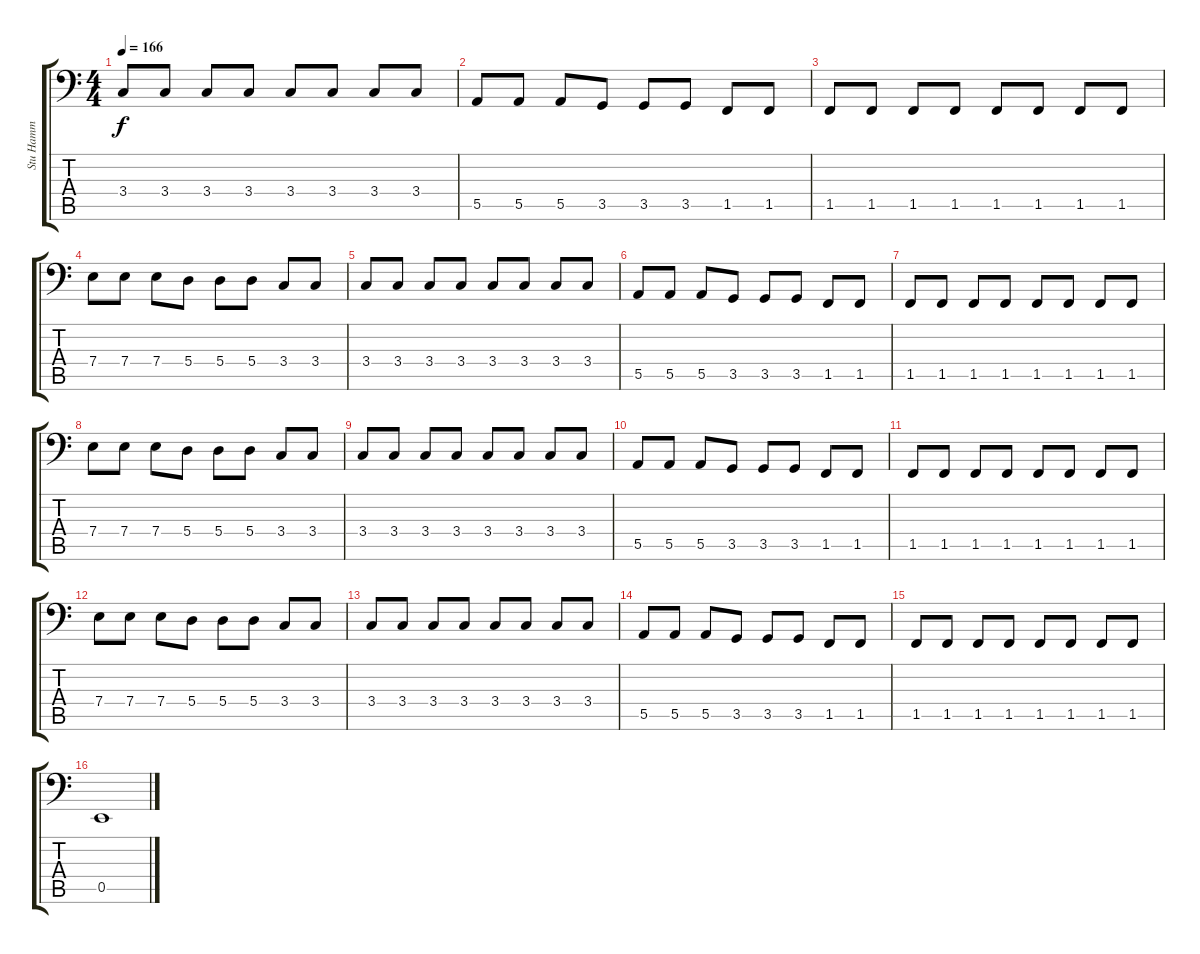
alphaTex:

\track ("Stu Hamm" "Stu Hamm") {instrument electricbassfinger}
\staff {score tabs}
\tuning (B2 G2 D2 A1 E1 D1) {hide}
\ts (4 4)
\tempo 166
\clef f4
\ks c
3.4.8{dy f} 3.4.8 3.4.8 3.4.8 3.4.8 3.4.8 3.4.8 3.4.8 |
5.5.8 5.5.8 5.5.8 3.5.8 3.5.8 3.5.8 1.5.8 1.5.8 |
1.5.8 1.5.8 1.5.8 1.5.8 1.5.8 1.5.8 1.5.8 1.5.8 |
7.4.8 7.4.8 7.4.8 5.4.8 5.4.8 5.4.8 3.4.8 3.4.8 |
3.4.8 3.4.8 3.4.8 3.4.8 3.4.8 3.4.8 3.4.8 3.4.8 |
5.5.8 5.5.8 5.5.8 3.5.8 3.5.8 3.5.8 1.5.8 1.5.8 |
1.5.8 1.5.8 1.5.8 1.5.8 1.5.8 1.5.8 1.5.8 1.5.8 |
7.4.8 7.4.8 7.4.8 5.4.8 5.4.8 5.4.8 3.4.8 3.4.8 |
3.4.8 3.4.8 3.4.8 3.4.8 3.4.8 3.4.8 3.4.8 3.4.8 |
5.5.8 5.5.8 5.5.8 3.5.8 3.5.8 3.5.8 1.5.8 1.5.8 |
1.5.8 1.5.8 1.5.8 1.5.8 1.5.8 1.5.8 1.5.8 1.5.8 |
7.4.8 7.4.8 7.4.8 5.4.8 5.4.8 5.4.8 3.4.8 3.4.8 |
3.4.8 3.4.8 3.4.8 3.4.8 3.4.8 3.4.8 3.4.8 3.4.8 |
5.5.8 5.5.8 5.5.8 3.5.8 3.5.8 3.5.8 1.5.8 1.5.8 |
1.5.8 1.5.8 1.5.8 1.5.8 1.5.8 1.5.8 1.5.8 1.5.8 |
0.5.1
